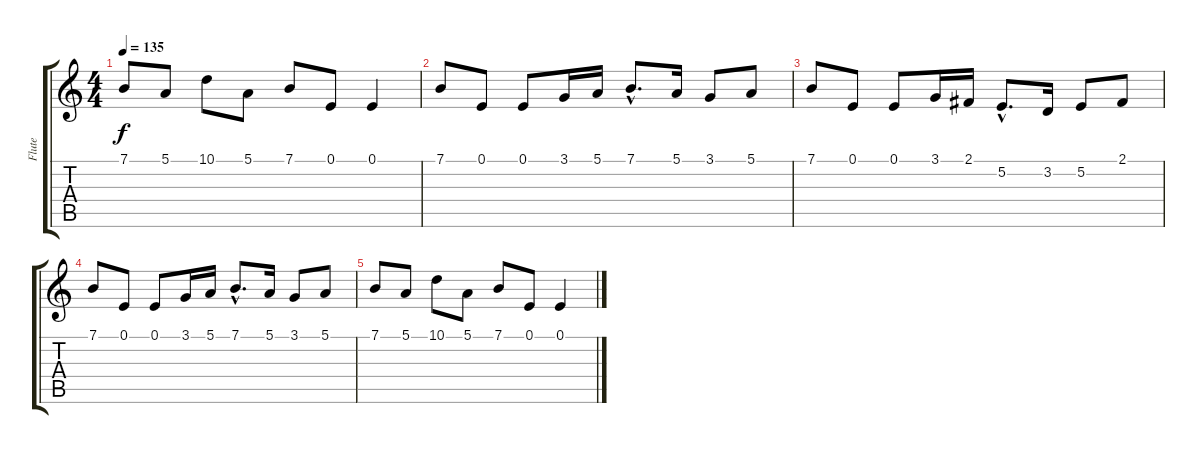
\track ("Flute" "Flute") {instrument panflute}
\staff {score tabs}
\tuning (E4 B3 G3 D3 A2 E2) {hide}
\ts (4 4)
\tempo 135
\clef g2
\ks c
7.1.8{dy f} 5.1.8 10.1.8 5.1.8 7.1.8 0.1.8 0.1.4 |
7.1.8 0.1.8 0.1.8 3.1.16 5.1.16 7.1{hac}.8{d} 5.1.16 3.1.8 5.1.8 |
7.1.8 0.1.8 0.1.8 3.1.16 2.1.16 5.2{hac}.8{d} 3.2.16 5.2.8 2.1.8 |
7.1.8 0.1.8 0.1.8 3.1.16 5.1.16 7.1{hac}.8{d} 5.1.16 3.1.8 5.1.8 |
7.1.8 5.1.8 10.1.8 5.1.8 7.1.8 0.1.8 0.1.4
